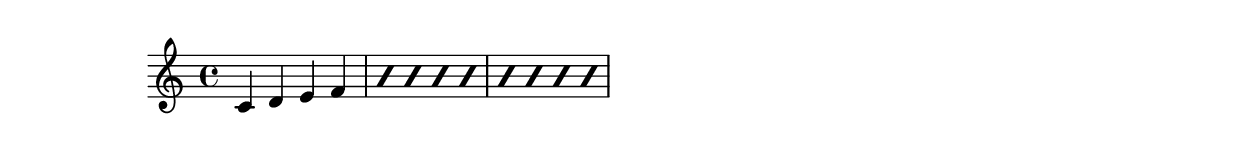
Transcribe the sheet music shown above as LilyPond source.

%% Do not edit this file; it is auto-generated from LSR http://lsr.dsi.unimi.it
%% This file is in the public domain.
\version "2.11.38"

\header {
  lsrtags = "rhythms, tweaks-and-overrides"
 texidoc = "
In \"simple\" lead-sheets, sometimes no actual notes are written,
instead only \"rhythmic patterns\" and chords above the measures are
noted giving the structure of a song.  Such a feature is for example
useful while creating/transcribing the structure of a song and also
when sharing lead sheets with guitarists or jazz musicians.

The standard support for this is described in section \"Measure
repeats\", but  then the first beat has to be an ordinary note or rest. 

This example shows two solutions to this problem, by redefining
ordinary rests to be printed as slashes. (If the duration of each beat
is not a quarter note, replace the r4 in the definitions by a rest of
the appropriate duration).
" }
% begin verbatim
% Macro to print single slash
rs = {
  \once \override Rest #'stencil = #ly:percent-repeat-item-interface::beat-slash
  \once \override Rest #'thickness = #'0.48
  \once \override Rest #'slope = #'1.7
  r4
}


% Function to print a specified number of slashes
comp = #(define-music-function (parser location count) ( integer?)
  #{
    \override Rest #'stencil = #ly:percent-repeat-item-interface::beat-slash
    \override Rest #'thickness = #'0.48
    \override Rest #'slope = #'1.7
    \repeat unfold $count { r4 }
    \revert Rest #'stencil
  #}
)

\score{
  \relative c'{
    c d e f | \rs \rs \rs \rs | \comp #4 |
  }
}
